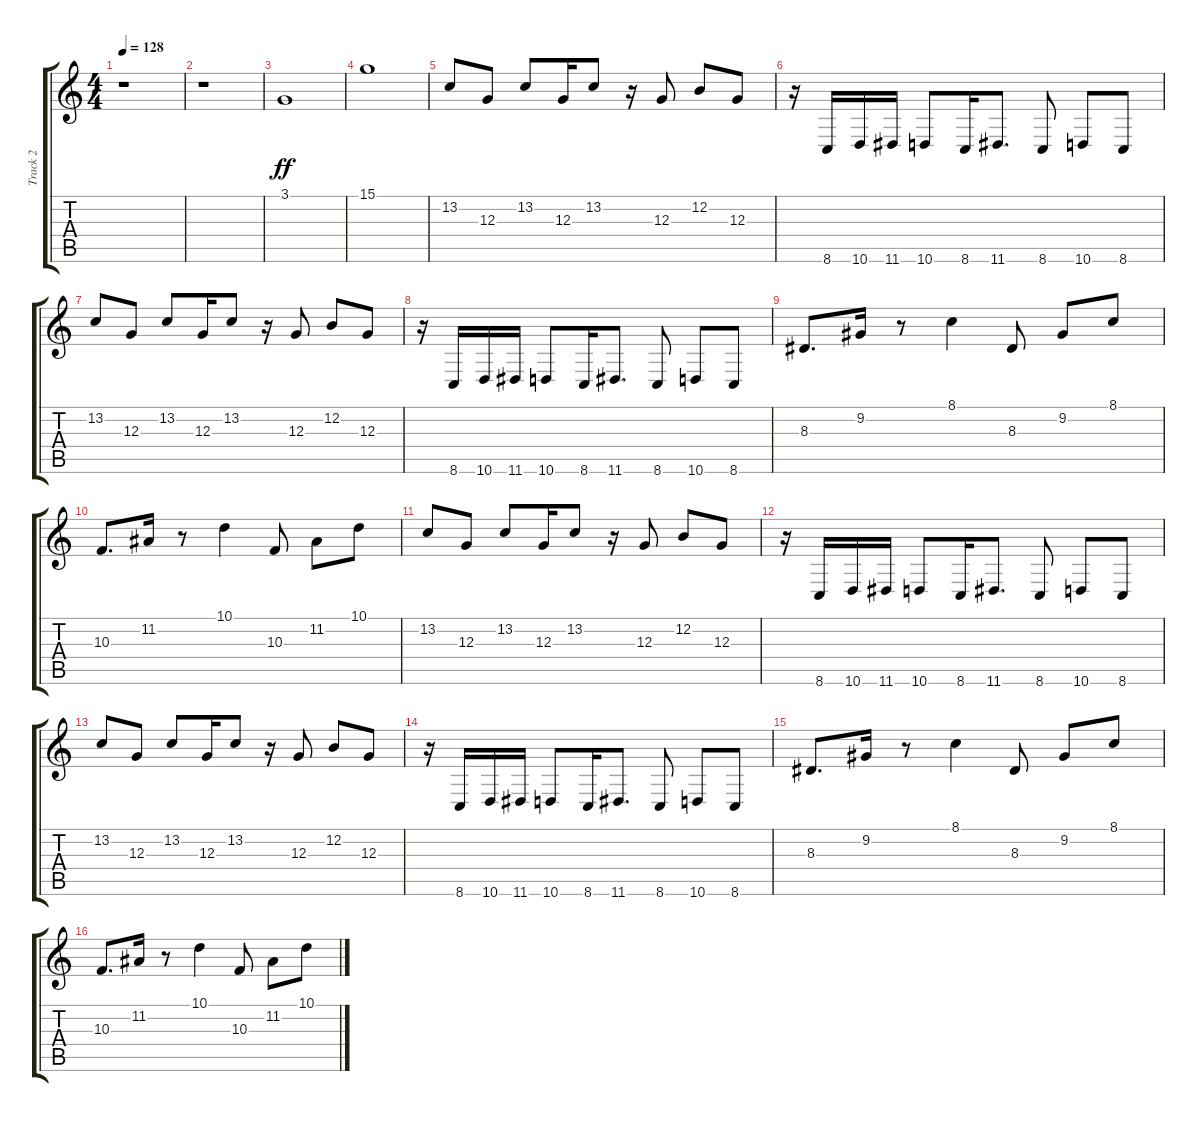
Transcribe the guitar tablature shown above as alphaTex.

\track ("Track 2" "Track 2") {instrument violin}
\staff {score tabs}
\tuning (E4 B3 G3 D3 A2 E2) {hide}
\ts (4 4)
\tempo 128
\clef g2
\ks c
r.1{dy ff instrument violin} |
r.1 |
3.1.1 |
15.1.1 |
13.2.8{instrument acousticgrandpiano} 12.3.8 13.2.8 12.3.16 13.2.8 r.16 12.3.8 12.2.8 12.3.8 |
r.16 8.6.16 10.6.16 11.6.16 10.6.8 8.6.16 11.6.8{d} 8.6.8 10.6.8 8.6.8 |
13.2.8 12.3.8 13.2.8 12.3.16 13.2.8 r.16 12.3.8 12.2.8 12.3.8 |
r.16 8.6.16 10.6.16 11.6.16 10.6.8 8.6.16 11.6.8{d} 8.6.8 10.6.8 8.6.8 |
8.3.8{d} 9.2.16 r.8 8.1.4 8.3.8 9.2.8 8.1.8 |
10.3.8{d} 11.2.16 r.8 10.1.4 10.3.8 11.2.8 10.1.8 |
13.2.8 12.3.8 13.2.8 12.3.16 13.2.8 r.16 12.3.8 12.2.8 12.3.8 |
r.16 8.6.16 10.6.16 11.6.16 10.6.8 8.6.16 11.6.8{d} 8.6.8 10.6.8 8.6.8 |
13.2.8 12.3.8 13.2.8 12.3.16 13.2.8 r.16 12.3.8 12.2.8 12.3.8 |
r.16 8.6.16 10.6.16 11.6.16 10.6.8 8.6.16 11.6.8{d} 8.6.8 10.6.8 8.6.8 |
8.3.8{d} 9.2.16 r.8 8.1.4 8.3.8 9.2.8 8.1.8 |
10.3.8{d} 11.2.16 r.8 10.1.4 10.3.8 11.2.8 10.1.8
